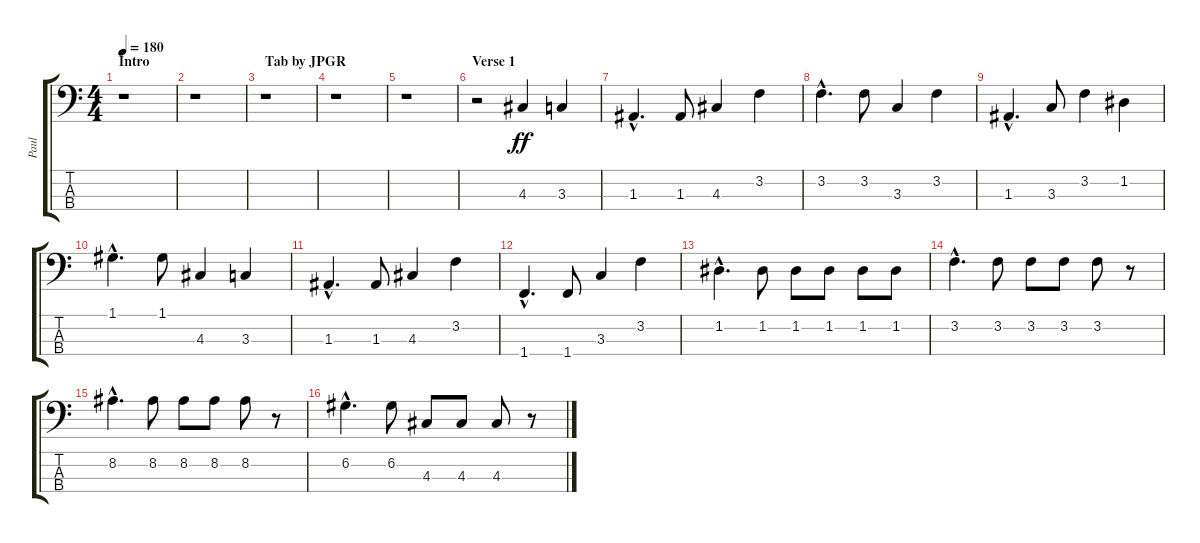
\track ("Paul" "Paul") {instrument electricbassfinger}
\staff {score tabs}
\tuning (G2 D2 A1 E1) {hide}
\ts (4 4)
\section ("" "Intro                                 Tab by JPGR")
\tempo 180
\clef f4
\ks c
r.1{dy ff instrument electricbassfinger} |
r.1 |
r.1 |
r.1 |
r.1 |
\section ("" "Verse 1")
r.2 4.3.4 3.3.4 |
1.3{hac}.4{d} 1.3.8 4.3.4 3.2.4 |
3.2{hac}.4{d} 3.2.8 3.3.4 3.2.4 |
1.3{hac}.4{d} 3.3.8 3.2.4 1.2.4 |
1.1{hac}.4{d} 1.1.8 4.3.4 3.3.4 |
1.3{hac}.4{d} 1.3.8 4.3.4 3.2.4 |
1.4{hac}.4{d} 1.4.8 3.3.4 3.2.4 |
1.2{hac}.4{d} 1.2.8 1.2.8 1.2.8 1.2.8 1.2.8 |
3.2{hac}.4{d} 3.2.8 3.2.8 3.2.8 3.2.8 r.8 |
8.2{hac}.4{d} 8.2.8 8.2.8 8.2.8 8.2.8 r.8 |
6.2{hac}.4{d} 6.2.8 4.3.8 4.3.8 4.3.8 r.8
